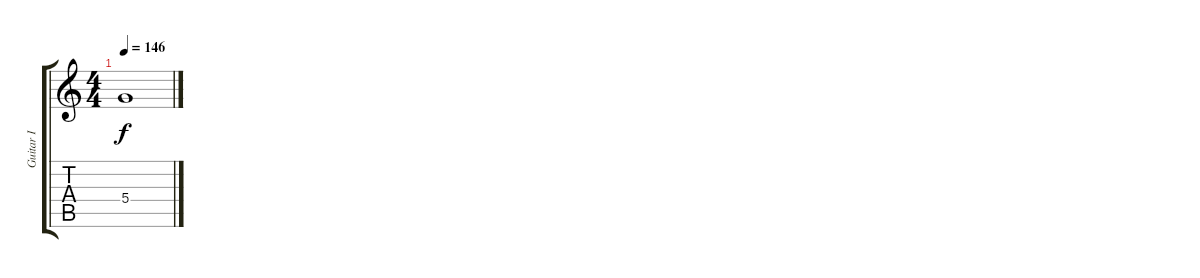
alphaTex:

\track ("Guitar I" "Guitar I") {instrument overdrivenguitar}
\staff {score tabs}
\tuning (E4 B3 G3 D3 A2 E2) {hide}
\ts (4 4)
\tempo 146
\clef g2
\ks c
5.4{t}.1{dy f}
